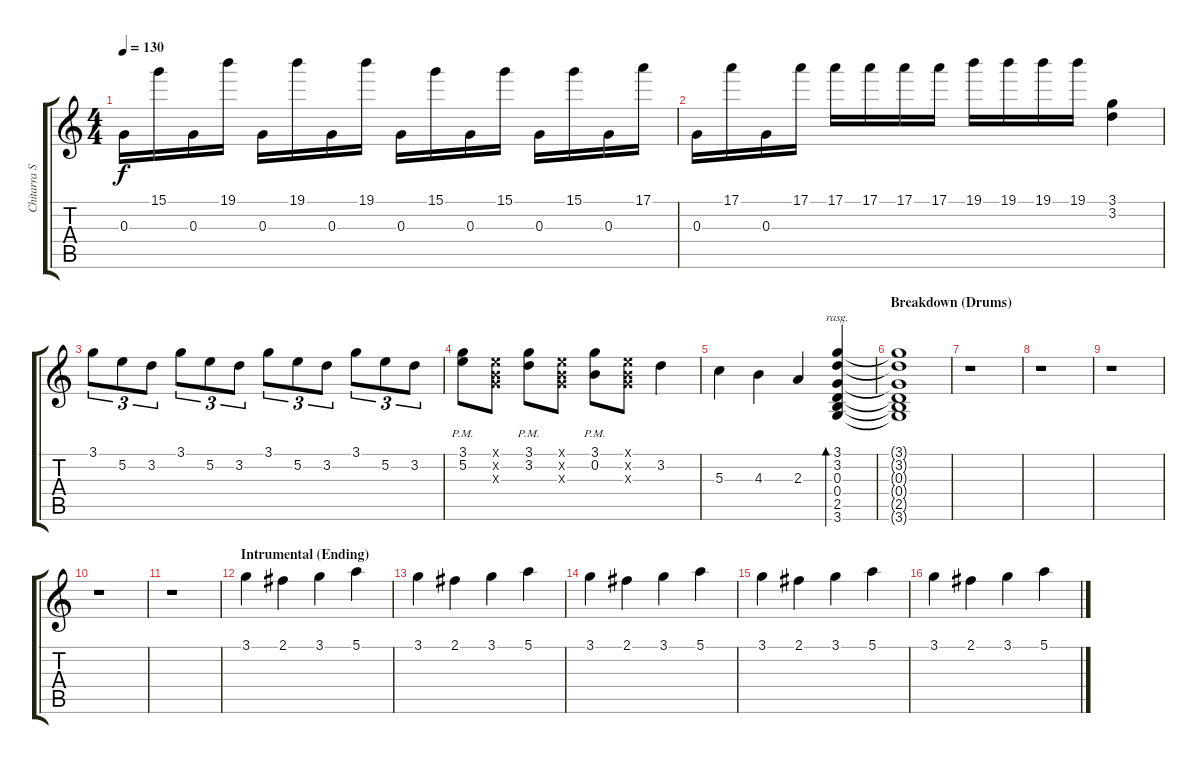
\track ("Chitarra Solista" "Chitarra S") {instrument acousticguitarsteel}
\staff {score tabs}
\tuning (E4 B3 G3 D3 A2 E2) {hide}
\ts (4 4)
\tempo 130
\clef g2
\ks c
0.3.16{dy f} 15.1.16 0.3.16 19.1.16 0.3.16 19.1.16 0.3.16 19.1.16 0.3.16 15.1.16 0.3.16 15.1.16 0.3.16 15.1.16 0.3.16 17.1.16 |
0.3.16 17.1.16 0.3.16 17.1.16 17.1.16 17.1.16 17.1.16 17.1.16 19.1.16 19.1.16 19.1.16 19.1.16 (3.1 3.2).4 |
3.1.8{tu (3 2)} 5.2.8{tu (3 2)} 3.2.8{tu (3 2)} 3.1.8{tu (3 2)} 5.2.8{tu (3 2)} 3.2.8{tu (3 2)} 3.1.8{tu (3 2)} 5.2.8{tu (3 2)} 3.2.8{tu (3 2)} 3.1.8{tu (3 2)} 5.2.8{tu (3 2)} 3.2.8{tu (3 2)} |
(3.1{pm} 5.2).8 (0.1{x} 0.2{x} 0.3{x}).8 (3.1{pm} 3.2).8 (0.1{x} 0.2{x} 0.3{x}).8 (3.1{pm} 0.2).8 (0.1{x} 0.2{x} 0.3{x}).8 3.2.4 |
5.3.4 4.3.4 2.3.4 (3.1 3.2 0.3 0.4 2.5 3.6).4{bd 480 rasg ii} |
\section ("" "Breakdown (Drums)")
(3.1{t} 3.2{t} 0.3{t} 0.4{t} 2.5{t} 3.6{t}).1 |
r.1 |
r.1 |
r.1 |
r.1 |
r.1{volume 0 balance 16} |
\section ("" "Intrumental (Ending)")
3.1.4{volume 7 balance 8} 2.1.4 3.1.4 5.1.4 |
3.1.4 2.1.4 3.1.4 5.1.4 |
3.1.4 2.1.4 3.1.4 5.1.4 |
3.1.4 2.1.4 3.1.4 5.1.4 |
3.1.4 2.1.4 3.1.4 5.1.4
